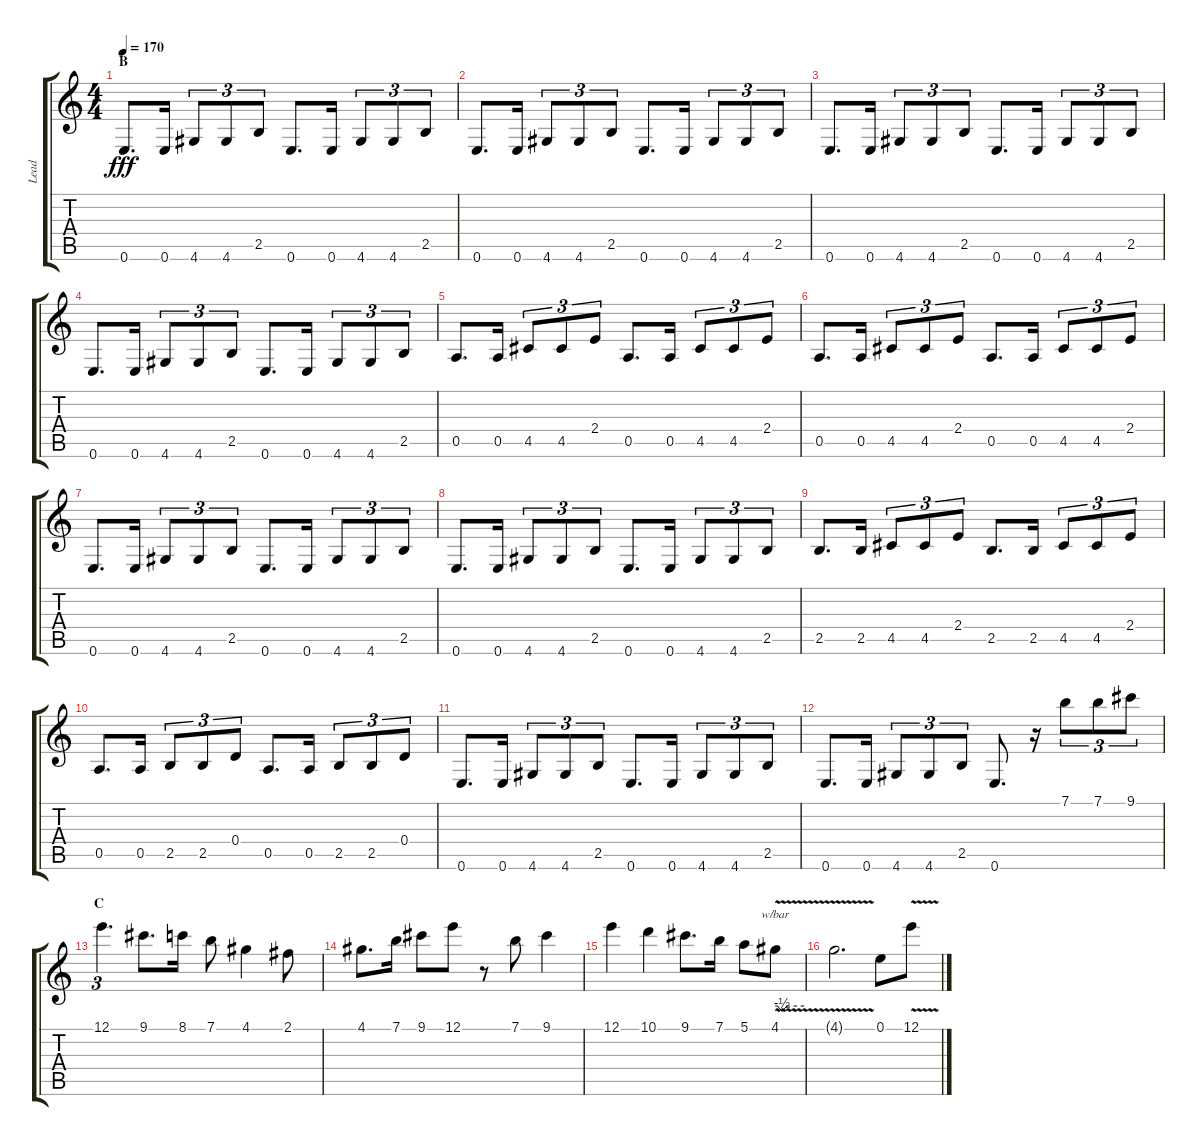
\track ("Lead" "Lead") {instrument electricguitarclean}
\staff {score tabs}
\tuning (E4 B3 G3 D3 A2 E2) {hide}
\ts (4 4)
\section ("" "B")
\tempo 170
\clef g2
\ks c
0.6.8{d dy fff instrument electricguitarmuted} 0.6.16 4.6.8{tu (3 2)} 4.6.8{tu (3 2)} 2.5.8{tu (3 2)} 0.6.8{d} 0.6.16 4.6.8{tu (3 2)} 4.6.8{tu (3 2)} 2.5.8{tu (3 2)} |
0.6.8{d} 0.6.16 4.6.8{tu (3 2)} 4.6.8{tu (3 2)} 2.5.8{tu (3 2)} 0.6.8{d} 0.6.16 4.6.8{tu (3 2)} 4.6.8{tu (3 2)} 2.5.8{tu (3 2)} |
0.6.8{d} 0.6.16 4.6.8{tu (3 2)} 4.6.8{tu (3 2)} 2.5.8{tu (3 2)} 0.6.8{d} 0.6.16 4.6.8{tu (3 2)} 4.6.8{tu (3 2)} 2.5.8{tu (3 2)} |
0.6.8{d} 0.6.16 4.6.8{tu (3 2)} 4.6.8{tu (3 2)} 2.5.8{tu (3 2)} 0.6.8{d} 0.6.16 4.6.8{tu (3 2)} 4.6.8{tu (3 2)} 2.5.8{tu (3 2)} |
0.5.8{d} 0.5.16 4.5.8{tu (3 2)} 4.5.8{tu (3 2)} 2.4.8{tu (3 2)} 0.5.8{d} 0.5.16 4.5.8{tu (3 2)} 4.5.8{tu (3 2)} 2.4.8{tu (3 2)} |
0.5.8{d} 0.5.16 4.5.8{tu (3 2)} 4.5.8{tu (3 2)} 2.4.8{tu (3 2)} 0.5.8{d} 0.5.16 4.5.8{tu (3 2)} 4.5.8{tu (3 2)} 2.4.8{tu (3 2)} |
0.6.8{d} 0.6.16 4.6.8{tu (3 2)} 4.6.8{tu (3 2)} 2.5.8{tu (3 2)} 0.6.8{d} 0.6.16 4.6.8{tu (3 2)} 4.6.8{tu (3 2)} 2.5.8{tu (3 2)} |
0.6.8{d} 0.6.16 4.6.8{tu (3 2)} 4.6.8{tu (3 2)} 2.5.8{tu (3 2)} 0.6.8{d} 0.6.16 4.6.8{tu (3 2)} 4.6.8{tu (3 2)} 2.5.8{tu (3 2)} |
2.5.8{d} 2.5.16 4.5.8{tu (3 2)} 4.5.8{tu (3 2)} 2.4.8{tu (3 2)} 2.5.8{d} 2.5.16 4.5.8{tu (3 2)} 4.5.8{tu (3 2)} 2.4.8{tu (3 2)} |
0.5.8{d} 0.5.16 2.5.8{tu (3 2)} 2.5.8{tu (3 2)} 0.4.8{tu (3 2)} 0.5.8{d} 0.5.16 2.5.8{tu (3 2)} 2.5.8{tu (3 2)} 0.4.8{tu (3 2)} |
0.6.8{d} 0.6.16 4.6.8{tu (3 2)} 4.6.8{tu (3 2)} 2.5.8{tu (3 2)} 0.6.8{d} 0.6.16 4.6.8{tu (3 2)} 4.6.8{tu (3 2)} 2.5.8{tu (3 2)} |
0.6.8{d} 0.6.16 4.6.8{tu (3 2)} 4.6.8{tu (3 2)} 2.5.8{tu (3 2)} 0.6.8{d} r.16 7.1.8{tu (3 2)} 7.1.8{tu (3 2)} 9.1.8{tu (3 2)} |
\section ("" "C")
12.1.4{d tu (3 2) instrument overdrivenguitar} 9.1.8{d} 8.1.16 7.1.8 4.1.4 2.1.8 |
4.1.8{d} 7.1.16 9.1.8 12.1.8 r.8 7.1.8 9.1.4 |
12.1.4 10.1.4 9.1.8{d} 7.1.16 5.1.8 4.1{v}.8{tbe (custom default 0 0 5 0 14 -2 24 0 60 0)} |
4.1{t}.2{d} 0.1.8 12.1{v}.8
